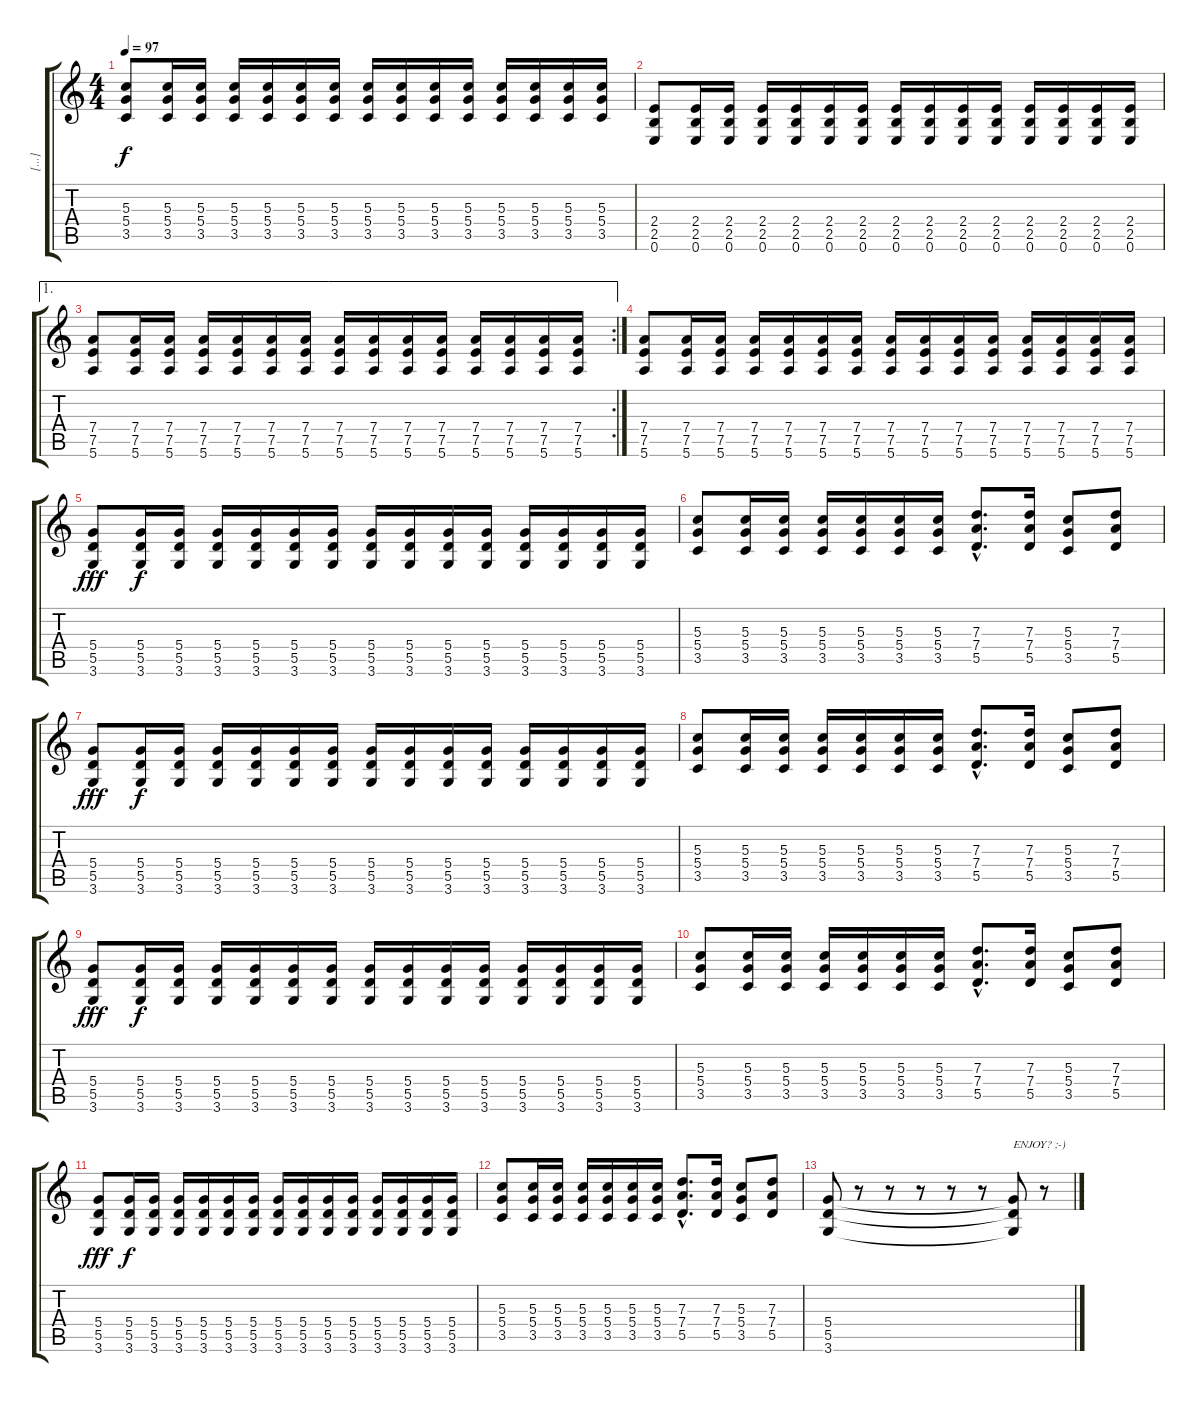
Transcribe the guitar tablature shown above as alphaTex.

\track ("[...]" "[...]") {instrument distortionguitar}
\staff {score tabs}
\tuning (E4 B3 G3 D3 A2 E2) {hide}
\ts (4 4)
\tempo 97
\clef g2
\ks c
(5.3 5.4 3.5).8{dy f} (5.3 5.4 3.5).16 (5.3 5.4 3.5).16 (5.3 5.4 3.5).16 (5.3 5.4 3.5).16 (5.3 5.4 3.5).16 (5.3 5.4 3.5).16 (5.3 5.4 3.5).16 (5.3 5.4 3.5).16 (5.3 5.4 3.5).16 (5.3 5.4 3.5).16 (5.3 5.4 3.5).16 (5.3 5.4 3.5).16 (5.3 5.4 3.5).16 (5.3 5.4 3.5).16 |
(2.4 2.5 0.6).8 (2.4 2.5 0.6).16 (2.4 2.5 0.6).16 (2.4 2.5 0.6).16 (2.4 2.5 0.6).16 (2.4 2.5 0.6).16 (2.4 2.5 0.6).16 (2.4 2.5 0.6).16 (2.4 2.5 0.6).16 (2.4 2.5 0.6).16 (2.4 2.5 0.6).16 (2.4 2.5 0.6).16 (2.4 2.5 0.6).16 (2.4 2.5 0.6).16 (2.4 2.5 0.6).16 |
\ae 1
\rc 2
(7.4 7.5 5.6).8 (7.4 7.5 5.6).16 (7.4 7.5 5.6).16 (7.4 7.5 5.6).16 (7.4 7.5 5.6).16 (7.4 7.5 5.6).16 (7.4 7.5 5.6).16 (7.4 7.5 5.6).16 (7.4 7.5 5.6).16 (7.4 7.5 5.6).16 (7.4 7.5 5.6).16 (7.4 7.5 5.6).16 (7.4 7.5 5.6).16 (7.4 7.5 5.6).16 (7.4 7.5 5.6).16 |
(7.4 7.5 5.6).8 (7.4 7.5 5.6).16 (7.4 7.5 5.6).16 (7.4 7.5 5.6).16 (7.4 7.5 5.6).16 (7.4 7.5 5.6).16 (7.4 7.5 5.6).16 (7.4 7.5 5.6).16 (7.4 7.5 5.6).16 (7.4 7.5 5.6).16 (7.4 7.5 5.6).16 (7.4 7.5 5.6).16 (7.4 7.5 5.6).16 (7.4 7.5 5.6).16 (7.4 7.5 5.6).16 |
(5.4 5.5 3.6).8{dy fff} (5.4 5.5 3.6).16{dy f} (5.4 5.5 3.6).16 (5.4 5.5 3.6).16 (5.4 5.5 3.6).16 (5.4 5.5 3.6).16 (5.4 5.5 3.6).16 (5.4 5.5 3.6).16 (5.4 5.5 3.6).16 (5.4 5.5 3.6).16 (5.4 5.5 3.6).16 (5.4 5.5 3.6).16 (5.4 5.5 3.6).16 (5.4 5.5 3.6).16 (5.4 5.5 3.6).16 |
(5.3 5.4 3.5).8 (5.3 5.4 3.5).16 (5.3 5.4 3.5).16 (5.3 5.4 3.5).16 (5.3 5.4 3.5).16 (5.3 5.4 3.5).16 (5.3 5.4 3.5).16 (7.3{hac} 7.4{hac} 5.5{hac}).8{d} (7.3 7.4 5.5).16 (5.3 5.4 3.5).8 (7.3 7.4 5.5).8 |
(5.4 5.5 3.6).8{dy fff} (5.4 5.5 3.6).16{dy f} (5.4 5.5 3.6).16 (5.4 5.5 3.6).16 (5.4 5.5 3.6).16 (5.4 5.5 3.6).16 (5.4 5.5 3.6).16 (5.4 5.5 3.6).16 (5.4 5.5 3.6).16 (5.4 5.5 3.6).16 (5.4 5.5 3.6).16 (5.4 5.5 3.6).16 (5.4 5.5 3.6).16 (5.4 5.5 3.6).16 (5.4 5.5 3.6).16 |
(5.3 5.4 3.5).8 (5.3 5.4 3.5).16 (5.3 5.4 3.5).16 (5.3 5.4 3.5).16 (5.3 5.4 3.5).16 (5.3 5.4 3.5).16 (5.3 5.4 3.5).16 (7.3{hac} 7.4{hac} 5.5{hac}).8{d} (7.3 7.4 5.5).16 (5.3 5.4 3.5).8 (7.3 7.4 5.5).8 |
(5.4 5.5 3.6).8{dy fff} (5.4 5.5 3.6).16{dy f} (5.4 5.5 3.6).16 (5.4 5.5 3.6).16 (5.4 5.5 3.6).16 (5.4 5.5 3.6).16 (5.4 5.5 3.6).16 (5.4 5.5 3.6).16 (5.4 5.5 3.6).16 (5.4 5.5 3.6).16 (5.4 5.5 3.6).16 (5.4 5.5 3.6).16 (5.4 5.5 3.6).16 (5.4 5.5 3.6).16 (5.4 5.5 3.6).16 |
(5.3 5.4 3.5).8 (5.3 5.4 3.5).16 (5.3 5.4 3.5).16 (5.3 5.4 3.5).16 (5.3 5.4 3.5).16 (5.3 5.4 3.5).16 (5.3 5.4 3.5).16 (7.3{hac} 7.4{hac} 5.5{hac}).8{d} (7.3 7.4 5.5).16 (5.3 5.4 3.5).8 (7.3 7.4 5.5).8 |
(5.4 5.5 3.6).8{dy fff} (5.4 5.5 3.6).16{dy f} (5.4 5.5 3.6).16 (5.4 5.5 3.6).16 (5.4 5.5 3.6).16 (5.4 5.5 3.6).16 (5.4 5.5 3.6).16 (5.4 5.5 3.6).16 (5.4 5.5 3.6).16 (5.4 5.5 3.6).16 (5.4 5.5 3.6).16 (5.4 5.5 3.6).16 (5.4 5.5 3.6).16 (5.4 5.5 3.6).16 (5.4 5.5 3.6).16 |
(5.3 5.4 3.5).8 (5.3 5.4 3.5).16 (5.3 5.4 3.5).16 (5.3 5.4 3.5).16 (5.3 5.4 3.5).16 (5.3 5.4 3.5).16 (5.3 5.4 3.5).16 (7.3{hac} 7.4{hac} 5.5{hac}).8{d} (7.3 7.4 5.5).16 (5.3 5.4 3.5).8 (7.3 7.4 5.5).8 |
(5.4 5.5 3.6).8 r.8 r.8 r.8 r.8 r.8 (5.4{t} 5.5{t} 3.6{t}).8{txt "ENJOY? ;-)"} r.8
